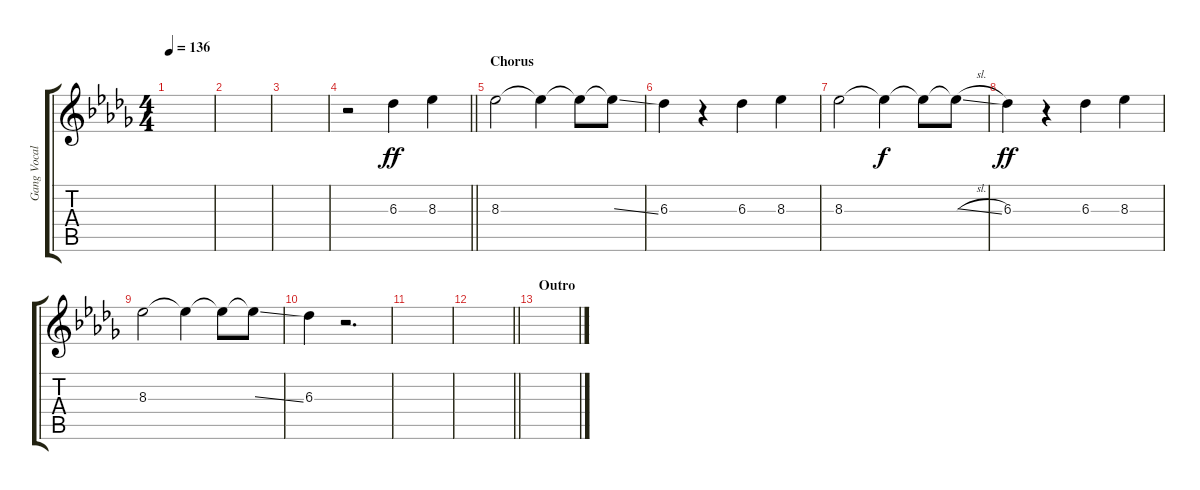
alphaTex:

\track ("Gang Vocals" "Gang Vocal") {instrument overdrivenguitar}
\staff {score tabs}
\tuning (E4 B3 G3 D3 A2 E2) {hide}
\ts (4 4)
\tempo 136
\clef g2
\ks db
|
|
|
\barLineRight lightlight
r.2 6.3.4{dy ff} 8.3.4 |
\section ("" "Chorus")
8.3.2 8.3{t}.4 8.3{t}.8 8.3{ss t}.8 |
6.3.4 r.4 6.3.4 8.3.4 |
8.3.2 8.3{t}.4{dy f} 8.3{t}.8 8.3{sl t}.8 |
6.3.4{dy ff} r.4 6.3.4 8.3.4 |
8.3.2 8.3{t}.4 8.3{t}.8 8.3{ss t}.8 |
6.3.4 r.2{d} |
|
\barLineRight lightlight
|
\section ("" "Outro")
